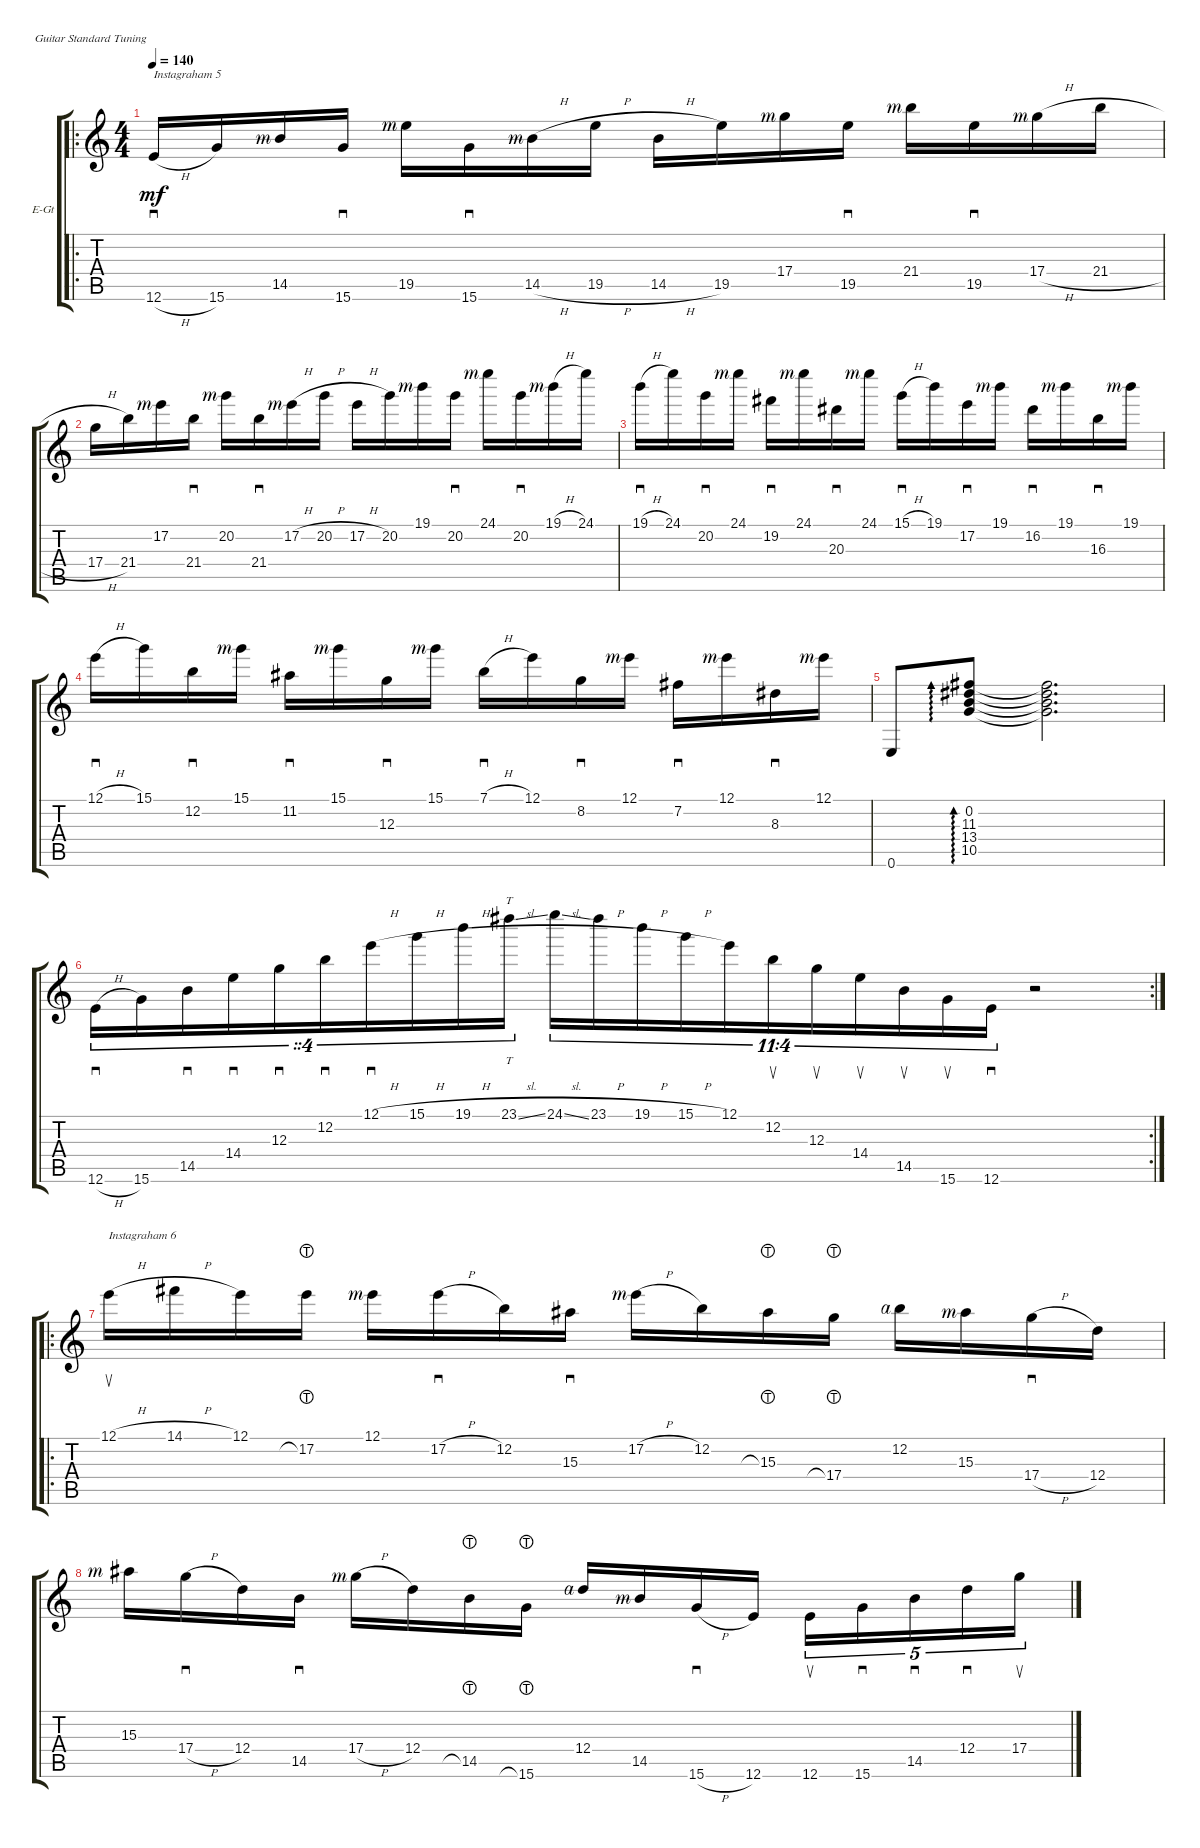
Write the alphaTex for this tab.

\bracketExtendMode groupsimilarinstruments
\firstSystemTrackNameOrientation horizontal
\otherSystemsTrackNameOrientation horizontal
\track ("Electric Guitar" "E-Gt") {instrument overdrivenguitar}
\staff {score tabs}
\tuning (E4 B3 G3 D3 A2 E2)
\ro
\ts (4 4)
\tempo 140
\clef g2
\ks c
12.6{h}.16{sd txt "Instagraham 5" dy mf} 15.6.16 14.5{rf 3}.16 15.6.16{sd} 19.5{rf 3}.16 15.6.16{sd} 14.5{h rf 3}.16 19.5{h}.16 14.5{h}.16 19.5.16 17.4{rf 3}.16 19.5.16{sd} 21.4{rf 3}.16 19.5.16{sd} 17.4{h rf 3}.16 21.4{h}.16 |
17.4{h}.16 21.4.16 17.2{rf 3}.16 21.4.16{sd} 20.2{rf 3}.16 21.4.16{sd} 17.2{h rf 3}.16 20.2{h}.16 17.2{h}.16 20.2.16 19.1{rf 3}.16 20.2.16{sd} 24.1{rf 3}.16 20.2.16{sd} 19.1{h rf 3}.16 24.1.16 |
19.1{h}.16{sd} 24.1.16 20.2.16{sd} 24.1{rf 3}.16 19.2.16{sd} 24.1{rf 3}.16 20.3.16{sd} 24.1{rf 3}.16 15.1{h}.16{sd} 19.1.16 17.2.16{sd} 19.1{rf 3}.16 16.2.16{sd} 19.1{rf 3}.16 16.3.16{sd} 19.1{rf 3}.16 |
12.1{h}.16{sd} 15.1.16 12.2.16{sd} 15.1{rf 3}.16 11.2.16{sd} 15.1{rf 3}.16 12.3.16{sd} 15.1{rf 3}.16 7.1{h}.16{sd} 12.1.16 8.2.16{sd} 12.1{rf 3}.16 7.2.16{sd} 12.1{rf 3}.16 8.3.16{sd} 12.1{rf 3}.16 |
0.6.8 (10.5 13.4 11.3 0.2).8{ad 0} (10.5{t} 13.4{t} 11.3{t} 0.2{t}).2{d} |
\rc 2
12.6{h}.16{sd tu (10 4)} 15.6.16{tu (10 4)} 14.5.16{sd tu (10 4)} 14.4.16{sd tu (10 4)} 12.3.16{sd tu (10 4)} 12.2.16{sd tu (10 4)} 12.1{h}.16{sd tu (10 4)} 15.1{h}.16{tu (10 4)} 19.1{h}.16{tu (10 4)} 23.1{sl}.16{tt tu (10 4)} 24.1{sl}.16{tu (11 4)} 23.1{h}.16{tu (11 4)} 19.1{h}.16{tu (11 4)} 15.1{h}.16{tu (11 4)} 12.1.16{tu (11 4)} 12.2.16{su tu (11 4)} 12.3.16{su tu (11 4)} 14.4.16{su tu (11 4)} 14.5.16{su tu (11 4)} 15.6.16{su tu (11 4)} 12.6.16{sd tu (11 4)} r.2 |
\ro
12.1{h}.16{su txt "Instagraham 6"} 14.1{h}.16 12.1.16 17.2{lht}.16 12.1{rf 3}.16 17.2{h}.16{sd} 12.2.16 15.3.16{sd} 17.2{h rf 3}.16 12.2.16 15.3{lht}.16 17.4{lht}.16 12.2{rf 4}.16 15.3{rf 3}.16 17.4{h}.16{sd} 12.4.16 |
15.3{rf 3}.16 17.4{h}.16{sd} 12.4.16 14.5.16{sd} 17.4{h rf 3}.16 12.4.16 14.5{lht}.16 15.6{lht}.16 12.4{rf 4}.16 14.5{rf 3}.16 15.6{h}.16{sd} 12.6.16 12.6.16{su tu (5 4)} 15.6.16{sd tu (5 4)} 14.5.16{sd tu (5 4)} 12.4.16{sd tu (5 4)} 17.4.16{su tu (5 4)}
